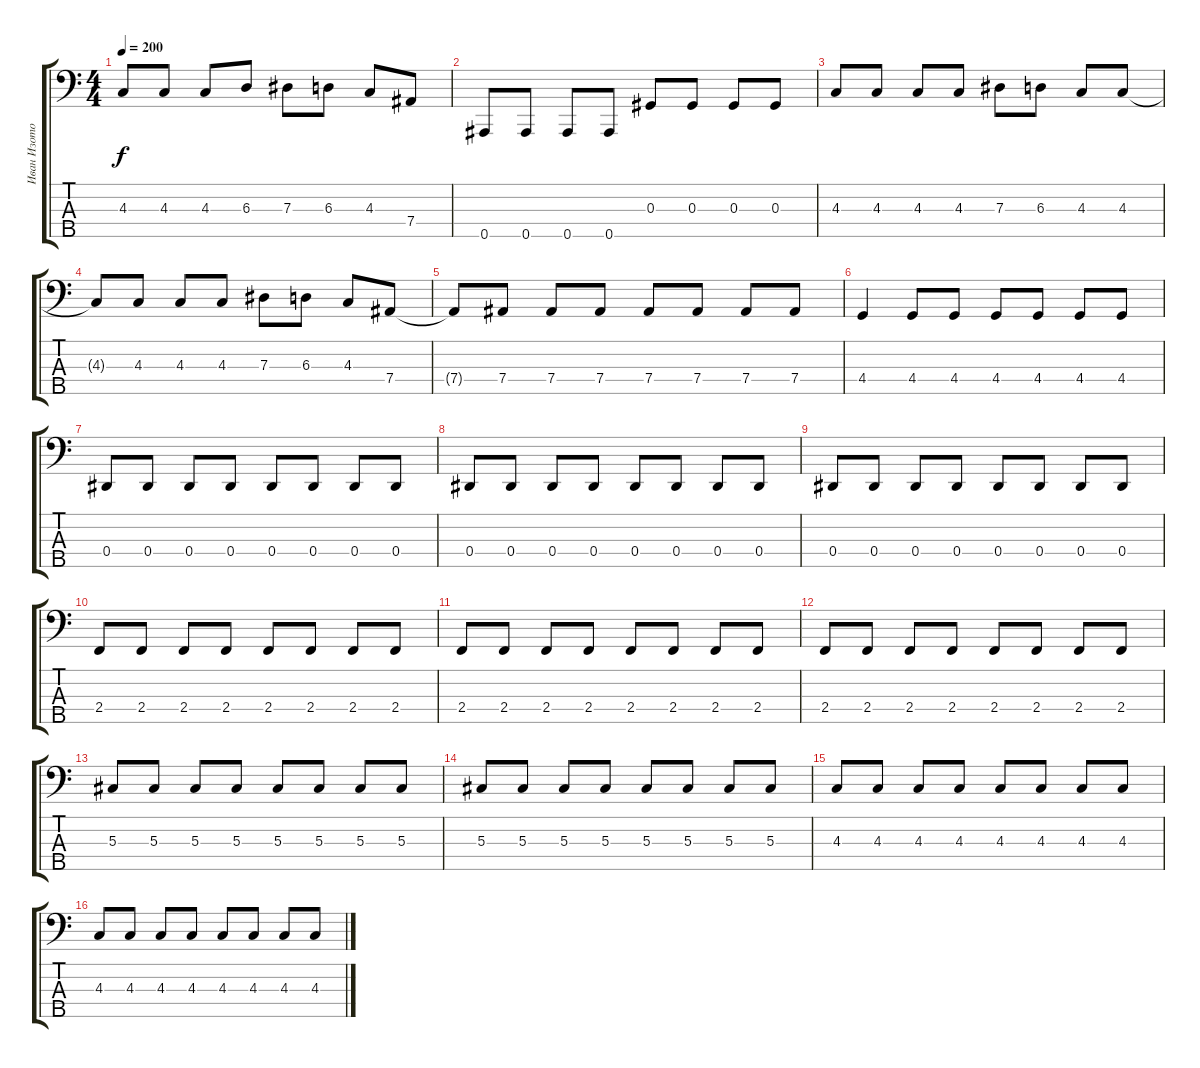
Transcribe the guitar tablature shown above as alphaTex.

\track ("Иван Изотов" "Иван Изото") {instrument electricbasspick}
\staff {score tabs}
\tuning (Gb2 Db2 Ab1 Eb1 Bb0) {hide}
\ts (4 4)
\tempo 200
\clef f4
\ks c
4.3.8{dy f} 4.3.8 4.3.8 6.3.8 7.3.8 6.3.8 4.3.8 7.4.8 |
0.5.8 0.5.8 0.5.8 0.5.8 0.3.8 0.3.8 0.3.8 0.3.8 |
4.3.8 4.3.8 4.3.8 4.3.8 7.3.8 6.3.8 4.3.8 4.3.8 |
4.3{t}.8 4.3.8 4.3.8 4.3.8 7.3.8 6.3.8 4.3.8 7.4.8 |
7.4{t}.8 7.4.8 7.4.8 7.4.8 7.4.8 7.4.8 7.4.8 7.4.8 |
4.4.4 4.4.8 4.4.8 4.4.8 4.4.8 4.4.8 4.4.8 |
0.4.8 0.4.8 0.4.8 0.4.8 0.4.8 0.4.8 0.4.8 0.4.8 |
0.4.8 0.4.8 0.4.8 0.4.8 0.4.8 0.4.8 0.4.8 0.4.8 |
0.4.8 0.4.8 0.4.8 0.4.8 0.4.8 0.4.8 0.4.8 0.4.8 |
2.4.8 2.4.8 2.4.8 2.4.8 2.4.8 2.4.8 2.4.8 2.4.8 |
2.4.8 2.4.8 2.4.8 2.4.8 2.4.8 2.4.8 2.4.8 2.4.8 |
2.4.8 2.4.8 2.4.8 2.4.8 2.4.8 2.4.8 2.4.8 2.4.8 |
5.3.8 5.3.8 5.3.8 5.3.8 5.3.8 5.3.8 5.3.8 5.3.8 |
5.3.8 5.3.8 5.3.8 5.3.8 5.3.8 5.3.8 5.3.8 5.3.8 |
4.3.8 4.3.8 4.3.8 4.3.8 4.3.8 4.3.8 4.3.8 4.3.8 |
4.3.8 4.3.8 4.3.8 4.3.8 4.3.8 4.3.8 4.3.8 4.3.8
